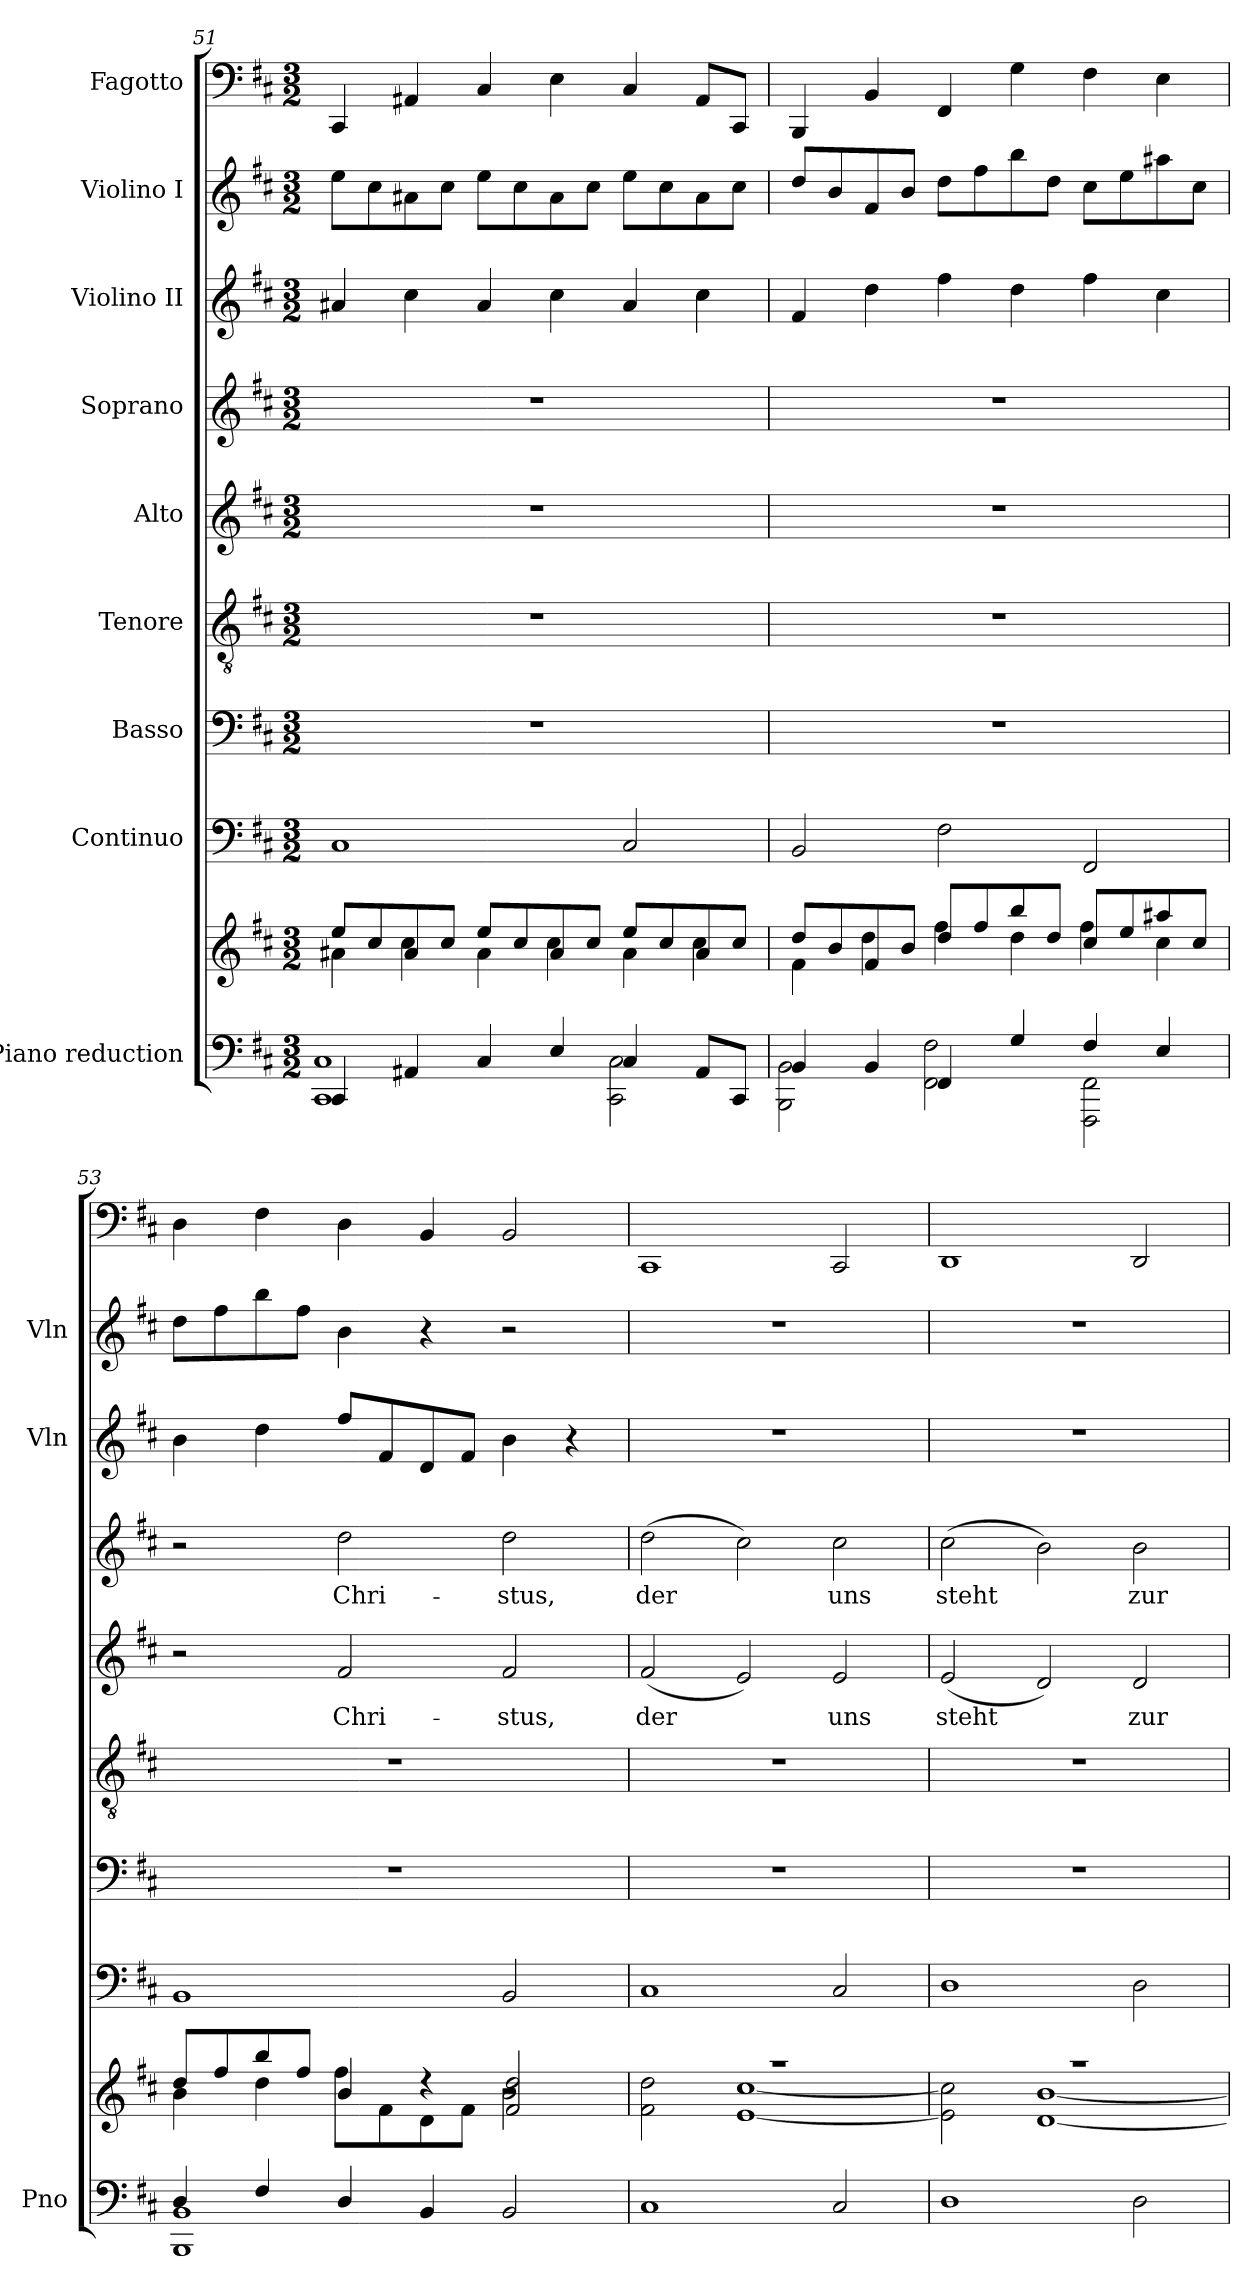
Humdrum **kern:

**kern	**kern	**kern	**kern	**kern	**kern	**text	**kern	**text	**kern	**kern	**kern
*part9	*part9	*part8	*part7	*part6	*part5	*part5	*part4	*part4	*part3	*part2	*part1
*staff10	*staff9	*staff8	*staff7	*staff6	*staff5	*staff5	*staff4	*staff4	*staff3	*staff2	*staff1
*I"Piano reduction	*	*I"Continuo	*I"Basso	*I"Tenore	*I"Alto	*	*I"Soprano	*	*I"Violino II	*I"Violino I	*I"Fagotto
*I'Pno	*	*	*	*	*	*	*	*	*I'Vln	*I'Vln	*
*clefF4	*clefG2	*clefF4	*clefF4	*clefGv2	*clefG2	*	*clefG2	*	*clefG2	*clefG2	*clefF4
*k[f#c#]	*k[f#c#]	*k[f#c#]	*k[f#c#]	*k[f#c#]	*k[f#c#]	*	*k[f#c#]	*	*k[f#c#]	*k[f#c#]	*k[f#c#]
*M3/2	*M3/2	*M3/2	*M3/2	*M3/2	*M3/2	*	*M3/2	*	*M3/2	*M3/2	*M3/2
=51	=51	=51	=51	=51	=51	=51	=51	=51	=51	=51	=51
*^	*^	*	*	*	*	*	*	*	*	*	*
4CC#!/	1CC# 1C#	8ee/L	4a#X\	1C#	1.r	1.r	1.r	.	1.r	.	4a#X/	8ee\L	4CC#/
.	.	8cc#/	.	.	.	.	.	.	.	.	.	8cc#\	.
4AA#X!/	.	8a#/	4cc#\	.	.	.	.	.	.	.	4cc#\	8a#X\	4AA#X/
.	.	8cc#/J	.	.	.	.	.	.	.	.	.	8cc#\J	.
4C#!/	.	8ee/L	4a#\	.	.	.	.	.	.	.	4a#/	8ee\L	4C#/
.	.	8cc#/	.	.	.	.	.	.	.	.	.	8cc#\	.
4E!/	.	8a#/	4cc#\	.	.	.	.	.	.	.	4cc#\	8a#\	4E\
.	.	8cc#/J	.	.	.	.	.	.	.	.	.	8cc#\J	.
4C#!/	2CC#\ 2C#\	8ee/L	4a#\	2C#/	.	.	.	.	.	.	4a#/	8ee\L	4C#/
.	.	8cc#/	.	.	.	.	.	.	.	.	.	8cc#\	.
8AA#!/L	.	8a#/	4cc#\	.	.	.	.	.	.	.	4cc#\	8a#\	8AA#/L
8CC#!/J	.	8cc#/J	.	.	.	.	.	.	.	.	.	8cc#\J	8CC#/J
=52	=52	=52	=52	=52	=52	=52	=52	=52	=52	=52	=52	=52	=52
4BB!/	2BBB\ 2BB\	8dd/L	4f#\	2BB/	1.r	1.r	1.r	.	1.r	.	4f#/	8dd/L	4BBB/
.	.	8b/	.	.	.	.	.	.	.	.	.	8b/	.
4BB!/	.	8f#/	4dd\	.	.	.	.	.	.	.	4dd\	8f#/	4BB/
.	.	8b/J	.	.	.	.	.	.	.	.	.	8b/J	.
4FF#!/	2FF#\ 2F#\	8dd/L	4ff#\	2F#\	.	.	.	.	.	.	4ff#\	8dd\L	4FF#/
.	.	8ff#/	.	.	.	.	.	.	.	.	.	8ff#\	.
4G!/	.	8bb/	4dd\	.	.	.	.	.	.	.	4dd\	8bb\	4G\
.	.	8dd/J	.	.	.	.	.	.	.	.	.	8dd\J	.
4F#!/	2FFF#\ 2FF#\	8cc#/L	4ff#\	2FF#/	.	.	.	.	.	.	4ff#\	8cc#\L	4F#\
.	.	8ee/	.	.	.	.	.	.	.	.	.	8ee\	.
4E!/	.	8aa#X/	4cc#\	.	.	.	.	.	.	.	4cc#\	8aa#X\	4E\
.	.	8cc#/J	.	.	.	.	.	.	.	.	.	8cc#\J	.
=53	=53	=53	=53	=53	=53	=53	=53	=53	=53	=53	=53	=53	=53
*	*	*	*^	*	*	*	*	*	*	*	*	*	*
4D!/	1BBB 1BB	8dd/L	4b\	1ryy	1BB	1.r	1.r	2r	.	2r	.	4b\	8dd\L	4D\
.	.	8ff#/	.	.	.	.	.	.	.	.	.	.	8ff#\	.
4F#!/	.	8bb/	4dd\	.	.	.	.	.	.	.	.	4dd\	8bb\	4F#\
.	.	8ff#/J	.	.	.	.	.	.	.	.	.	.	8ff#\J	.
!	!	!	!	!	!	!	!	!	!LO:LY:b	!	!LO:LY:b	!	!	!
4D!/	.	4b/	8ff#\L	.	.	.	.	2f#/	Chri-	2dd\	Chri-	8ff#/L	4b\	4D\
.	.	.	8f#\	.	.	.	.	.	.	.	.	8f#/	.	.
4BB!/	.	4r	8d\	.	.	.	.	.	.	.	.	8d/	4r	4BB/
.	.	.	8f#\J	.	.	.	.	.	.	.	.	8f#/J	.	.
!	!	!	!	!	!	!	!	!	!LO:LY:b	!	!LO:LY:b	!	!	!
2ryy	2BB/	2r	2b\	2f#!/ 2dd!/	2BB/	.	.	2f#/	stus,	2dd\	-stus,	4b\	2r	2BB/
.	.	.	.	.	.	.	.	.	.	.	.	4r	.	.
*v	*v	*	*	*	*	*	*	*	*	*	*	*	*	*
*	*	*v	*v	*	*	*	*	*	*	*	*	*	*
!!LO:PB:g=z
=54	=54	=54	=54	=54	=54	=54	=54	=54	=54	=54	=54	=54
!	!	!	!	!	!	!	!LO:LY:b	!	!LO:LY:b	!	!	!
1C#	1.r	2f#!\ 2dd!\	1C#	1.r	1.r	(2f#/	der	(2dd\	der	1.r	1.r	1CC#
.	.	[1e! [1cc#!	.	.	.	2e/)	.	2cc#\)	.	.	.	.
!	!	!	!	!	!	!	!LO:LY:b	!	!LO:LY:b	!	!	!
2C#/	.	.	2C#/	.	.	2e/	uns	2cc#\	uns	.	.	2CC#/
=55	=55	=55	=55	=55	=55	=55	=55	=55	=55	=55	=55	=55
!	!	!	!	!	!	!	!LO:LY:b	!	!LO:LY:b	!	!	!
1D	1.r	2e!\] 2cc#!\]	1D	1.r	1.r	(2e/	steht	(2cc#\	-steht	1.r	1.r	1DD
.	.	[1d! [1b!	.	.	.	2d/)	.	2b\)	.	.	.	.
!	!	!	!	!	!	!	!LO:LY:b	!	!LO:LY:b	!	!	!
2D\	.	.	2D\	.	.	2d/	zur	2b\	zur	.	.	2DD/
*	*v	*v	*	*	*	*	*	*	*	*	*	*
=	=	=	=	=	=	=	=	=	=	=	=
*-	*-	*-	*-	*-	*-	*-	*-	*-	*-	*-	*-
